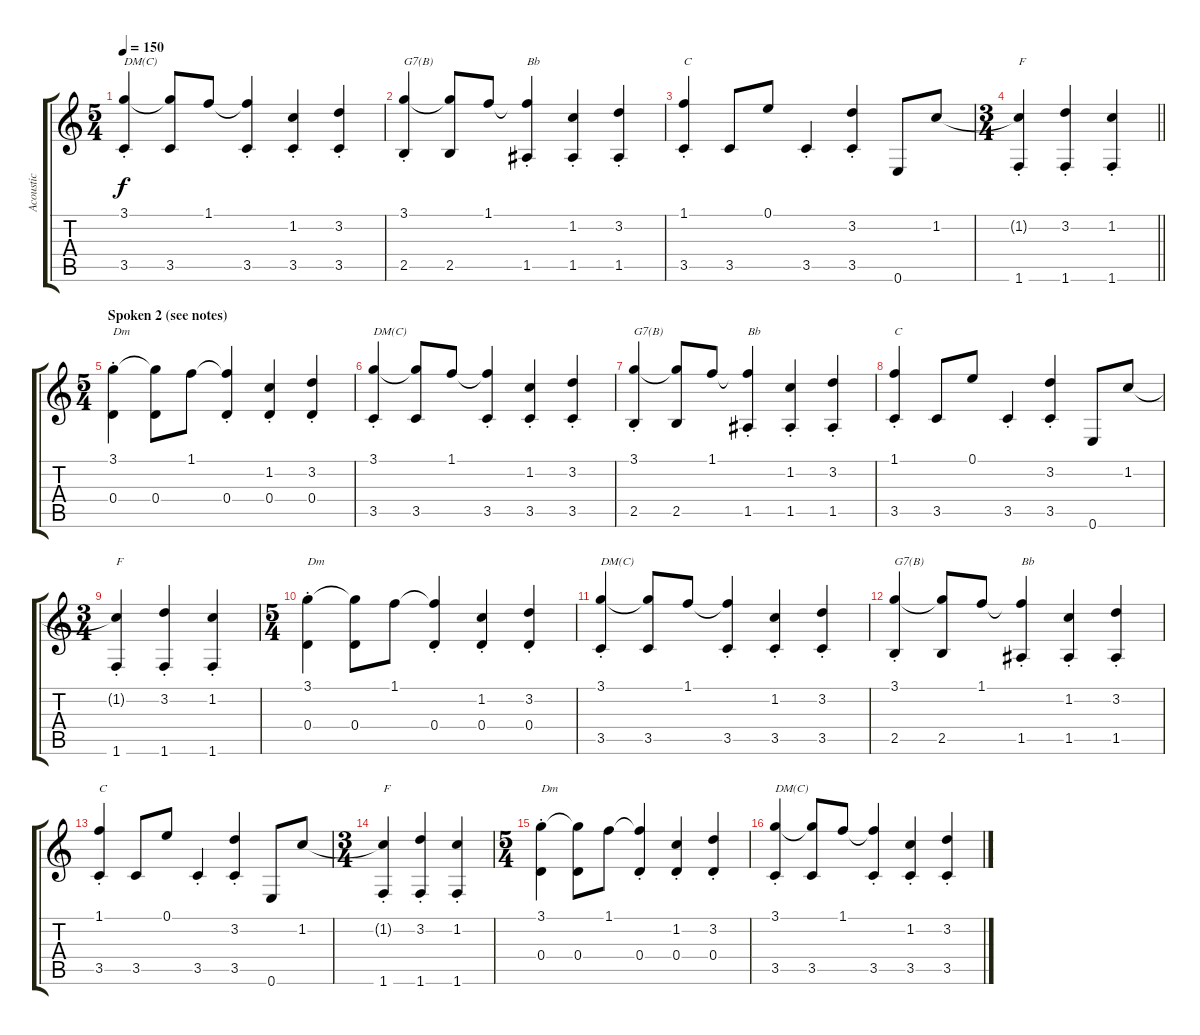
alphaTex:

\track ("Acoustic" "Acoustic") {instrument acousticguitarsteel}
\staff {score tabs}
\tuning (E4 B3 G3 D3 A2 E2) {hide}
\ts (5 4)
\tempo 150
\clef g2
\ks c
(3.1 3.5{st}).4{txt "DM(C)" dy f} (3.1{t} 3.5).8 1.1.8 (1.1{t} 3.5{st}).4 (1.2 3.5{st}).4 (3.2 3.5{st}).4 |
(3.1 2.5{st}).4{txt "G7(B)"} (3.1{t} 2.5).8 1.1.8 (1.1{t} 1.5{st}).4{txt "Bb"} (1.2 1.5{st}).4 (3.2 1.5{st}).4 |
(1.1 3.5{st}).4{txt "C"} 3.5.8 0.1.8 3.5{st}.4 (3.2 3.5{st}).4 0.6.8 1.2.8 |
\ts (3 4)
\barLineRight lightlight
(1.2{t} 1.6{st}).4{txt "F"} (3.2 1.6{st}).4 (1.2 1.6{st}).4 |
\ts (5 4)
\section ("" "Spoken 2 (see notes)")
(3.1 0.4{st}).4{txt "Dm"} (3.1{t} 0.4).8 1.1.8 (1.1{t} 0.4{st}).4 (1.2 0.4{st}).4 (3.2 0.4{st}).4 |
(3.1 3.5{st}).4{txt "DM(C)"} (3.1{t} 3.5).8 1.1.8 (1.1{t} 3.5{st}).4 (1.2 3.5{st}).4 (3.2 3.5{st}).4 |
(3.1 2.5{st}).4{txt "G7(B)"} (3.1{t} 2.5).8 1.1.8 (1.1{t} 1.5{st}).4{txt "Bb"} (1.2 1.5{st}).4 (3.2 1.5{st}).4 |
(1.1 3.5{st}).4{txt "C"} 3.5.8 0.1.8 3.5{st}.4 (3.2 3.5{st}).4 0.6.8 1.2.8 |
\ts (3 4)
(1.2{t} 1.6{st}).4{txt "F"} (3.2 1.6{st}).4 (1.2 1.6{st}).4 |
\ts (5 4)
(3.1 0.4{st}).4{txt "Dm"} (3.1{t} 0.4).8 1.1.8 (1.1{t} 0.4{st}).4 (1.2 0.4{st}).4 (3.2 0.4{st}).4 |
(3.1 3.5{st}).4{txt "DM(C)"} (3.1{t} 3.5).8 1.1.8 (1.1{t} 3.5{st}).4 (1.2 3.5{st}).4 (3.2 3.5{st}).4 |
(3.1 2.5{st}).4{txt "G7(B)"} (3.1{t} 2.5).8 1.1.8 (1.1{t} 1.5{st}).4{txt "Bb"} (1.2 1.5{st}).4 (3.2 1.5{st}).4 |
(1.1 3.5{st}).4{txt "C"} 3.5.8 0.1.8 3.5{st}.4 (3.2 3.5{st}).4 0.6.8 1.2.8 |
\ts (3 4)
(1.2{t} 1.6{st}).4{txt "F"} (3.2 1.6{st}).4 (1.2 1.6{st}).4 |
\ts (5 4)
(3.1 0.4{st}).4{txt "Dm"} (3.1{t} 0.4).8 1.1.8 (1.1{t} 0.4{st}).4 (1.2 0.4{st}).4 (3.2 0.4{st}).4 |
(3.1 3.5{st}).4{txt "DM(C)"} (3.1{t} 3.5).8 1.1.8 (1.1{t} 3.5{st}).4 (1.2 3.5{st}).4 (3.2 3.5{st}).4
